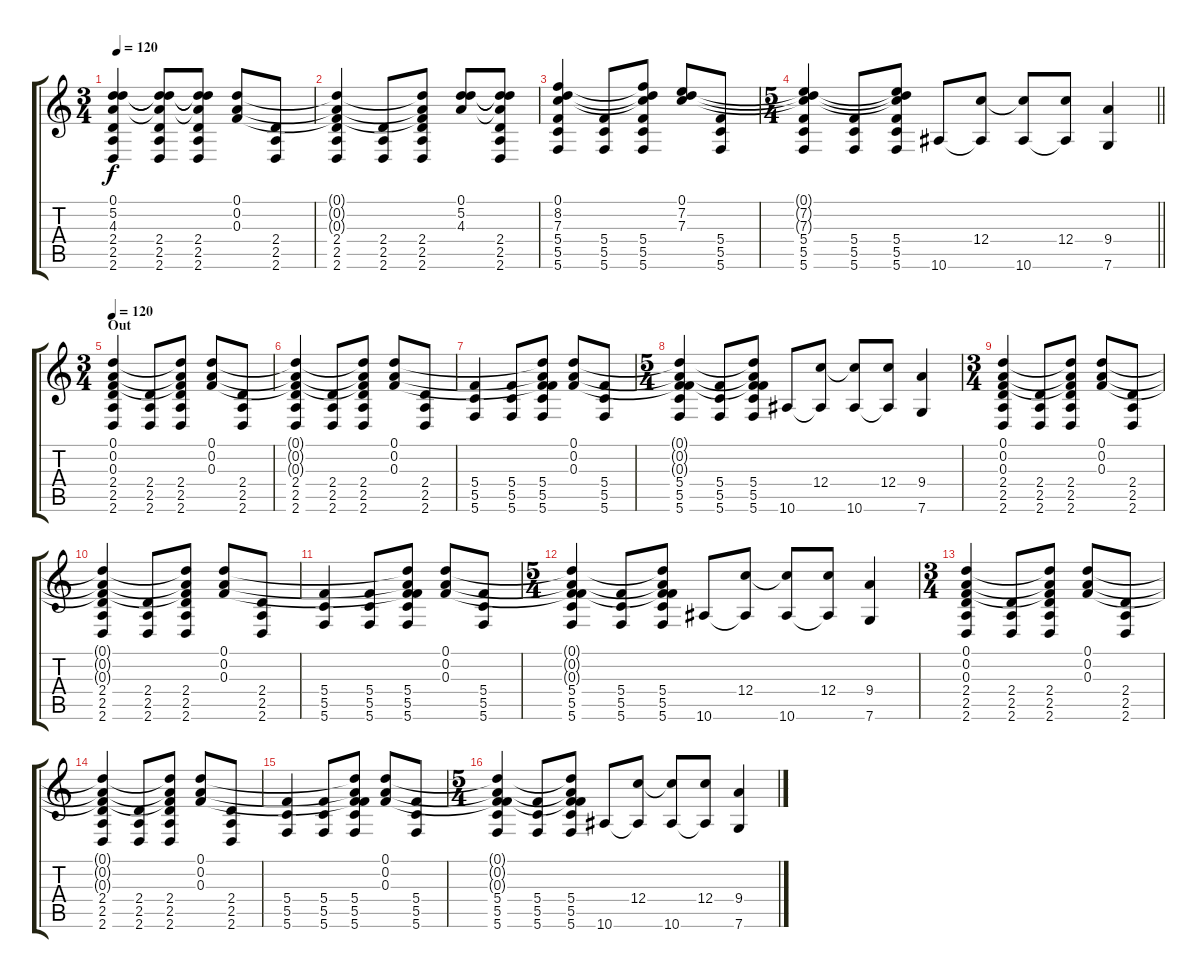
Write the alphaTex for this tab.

\track "" {instrument overdrivenguitar}
\staff {score tabs}
\tuning (D4 A3 F3 C3 G2 C2) {hide}
\ts (3 4)
\tempo 120
\clef g2
\ks c
(0.1 5.2 4.3 2.4 2.5 2.6).4{dy f} (0.1{t} 5.2{t} 4.3{t} 2.4 2.5 2.6).8 (0.1{t} 5.2{t} 4.3{t} 2.4 2.5 2.6).8 (0.1 0.2 0.3).8 (2.4 2.5 2.6).8 |
(0.1{t} 0.2{t} 0.3{t} 2.4 2.5 2.6).4 (2.4 2.5 2.6).8 (0.1{t} 0.2{t} 0.3{t} 2.4 2.5 2.6).8 (0.1 5.2 4.3).8 (0.1{t} 5.2{t} 4.3{t} 2.4 2.5 2.6).8 |
(0.1 8.2 7.3 5.4 5.5 5.6).4 (5.4 5.5 5.6).8 (0.1{t} 8.2{t} 7.3{t} 5.4 5.5 5.6).8 (0.1 7.2 7.3).8 (5.4 5.5 5.6).8 |
\ts (5 4)
\barLineRight lightlight
(0.1{t} 7.2{t} 7.3{t} 5.4 5.5 5.6).4 (5.4 5.5 5.6).8 (0.1{t} 7.2{t} 7.3{t} 5.4 5.5 5.6).8 10.6.8 (12.4 10.6{t}).8 (12.4{t} 10.6).8 (12.4 10.6{t}).8 (9.4 7.6).4 |
\ts (3 4)
\section ("" "Out")
\tempo 120
(0.1 0.2 0.3 2.4 2.5 2.6).4 (2.4 2.5 2.6).8 (0.1{t} 0.2{t} 0.3{t} 2.4 2.5 2.6).8 (0.1 0.2 0.3).8 (2.4 2.5 2.6).8 |
(0.1{t} 0.2{t} 0.3{t} 2.4 2.5 2.6).4 (2.4 2.5 2.6).8 (0.1{t} 0.2{t} 0.3{t} 2.4 2.5 2.6).8 (0.1 0.2 0.3).8 (2.4 2.5 2.6).8 |
(5.4 5.5 5.6).4 (5.4 5.5 5.6).8 (0.1{t} 0.2{t} 0.3{t} 5.4 5.5 5.6).8 (0.1 0.2 0.3).8 (5.4 5.5 5.6).8 |
\ts (5 4)
(0.1{t} 0.2{t} 0.3{t} 5.4 5.5 5.6).4 (5.4 5.5 5.6).8 (0.1{t} 0.2{t} 0.3{t} 5.4 5.5 5.6).8 10.6.8 (12.4 10.6{t}).8 (12.4{t} 10.6).8 (12.4 10.6{t}).8 (9.4 7.6).4 |
\ts (3 4)
(0.1 0.2 0.3 2.4 2.5 2.6).4 (2.4 2.5 2.6).8 (0.1{t} 0.2{t} 0.3{t} 2.4 2.5 2.6).8 (0.1 0.2 0.3).8 (2.4 2.5 2.6).8 |
(0.1{t} 0.2{t} 0.3{t} 2.4 2.5 2.6).4 (2.4 2.5 2.6).8 (0.1{t} 0.2{t} 0.3{t} 2.4 2.5 2.6).8 (0.1 0.2 0.3).8 (2.4 2.5 2.6).8 |
(5.4 5.5 5.6).4 (5.4 5.5 5.6).8 (0.1{t} 0.2{t} 0.3{t} 5.4 5.5 5.6).8 (0.1 0.2 0.3).8 (5.4 5.5 5.6).8 |
\ts (5 4)
(0.1{t} 0.2{t} 0.3{t} 5.4 5.5 5.6).4 (5.4 5.5 5.6).8 (0.1{t} 0.2{t} 0.3{t} 5.4 5.5 5.6).8 10.6.8 (12.4 10.6{t}).8 (12.4{t} 10.6).8 (12.4 10.6{t}).8 (9.4 7.6).4 |
\ts (3 4)
(0.1 0.2 0.3 2.4 2.5 2.6).4 (2.4 2.5 2.6).8 (0.1{t} 0.2{t} 0.3{t} 2.4 2.5 2.6).8 (0.1 0.2 0.3).8 (2.4 2.5 2.6).8 |
(0.1{t} 0.2{t} 0.3{t} 2.4 2.5 2.6).4 (2.4 2.5 2.6).8 (0.1{t} 0.2{t} 0.3{t} 2.4 2.5 2.6).8 (0.1 0.2 0.3).8 (2.4 2.5 2.6).8 |
(5.4 5.5 5.6).4 (5.4 5.5 5.6).8 (0.1{t} 0.2{t} 0.3{t} 5.4 5.5 5.6).8 (0.1 0.2 0.3).8 (5.4 5.5 5.6).8 |
\ts (5 4)
(0.1{t} 0.2{t} 0.3{t} 5.4 5.5 5.6).4 (5.4 5.5 5.6).8 (0.1{t} 0.2{t} 0.3{t} 5.4 5.5 5.6).8 10.6.8 (12.4 10.6{t}).8 (12.4{t} 10.6).8 (12.4 10.6{t}).8 (9.4 7.6).4
